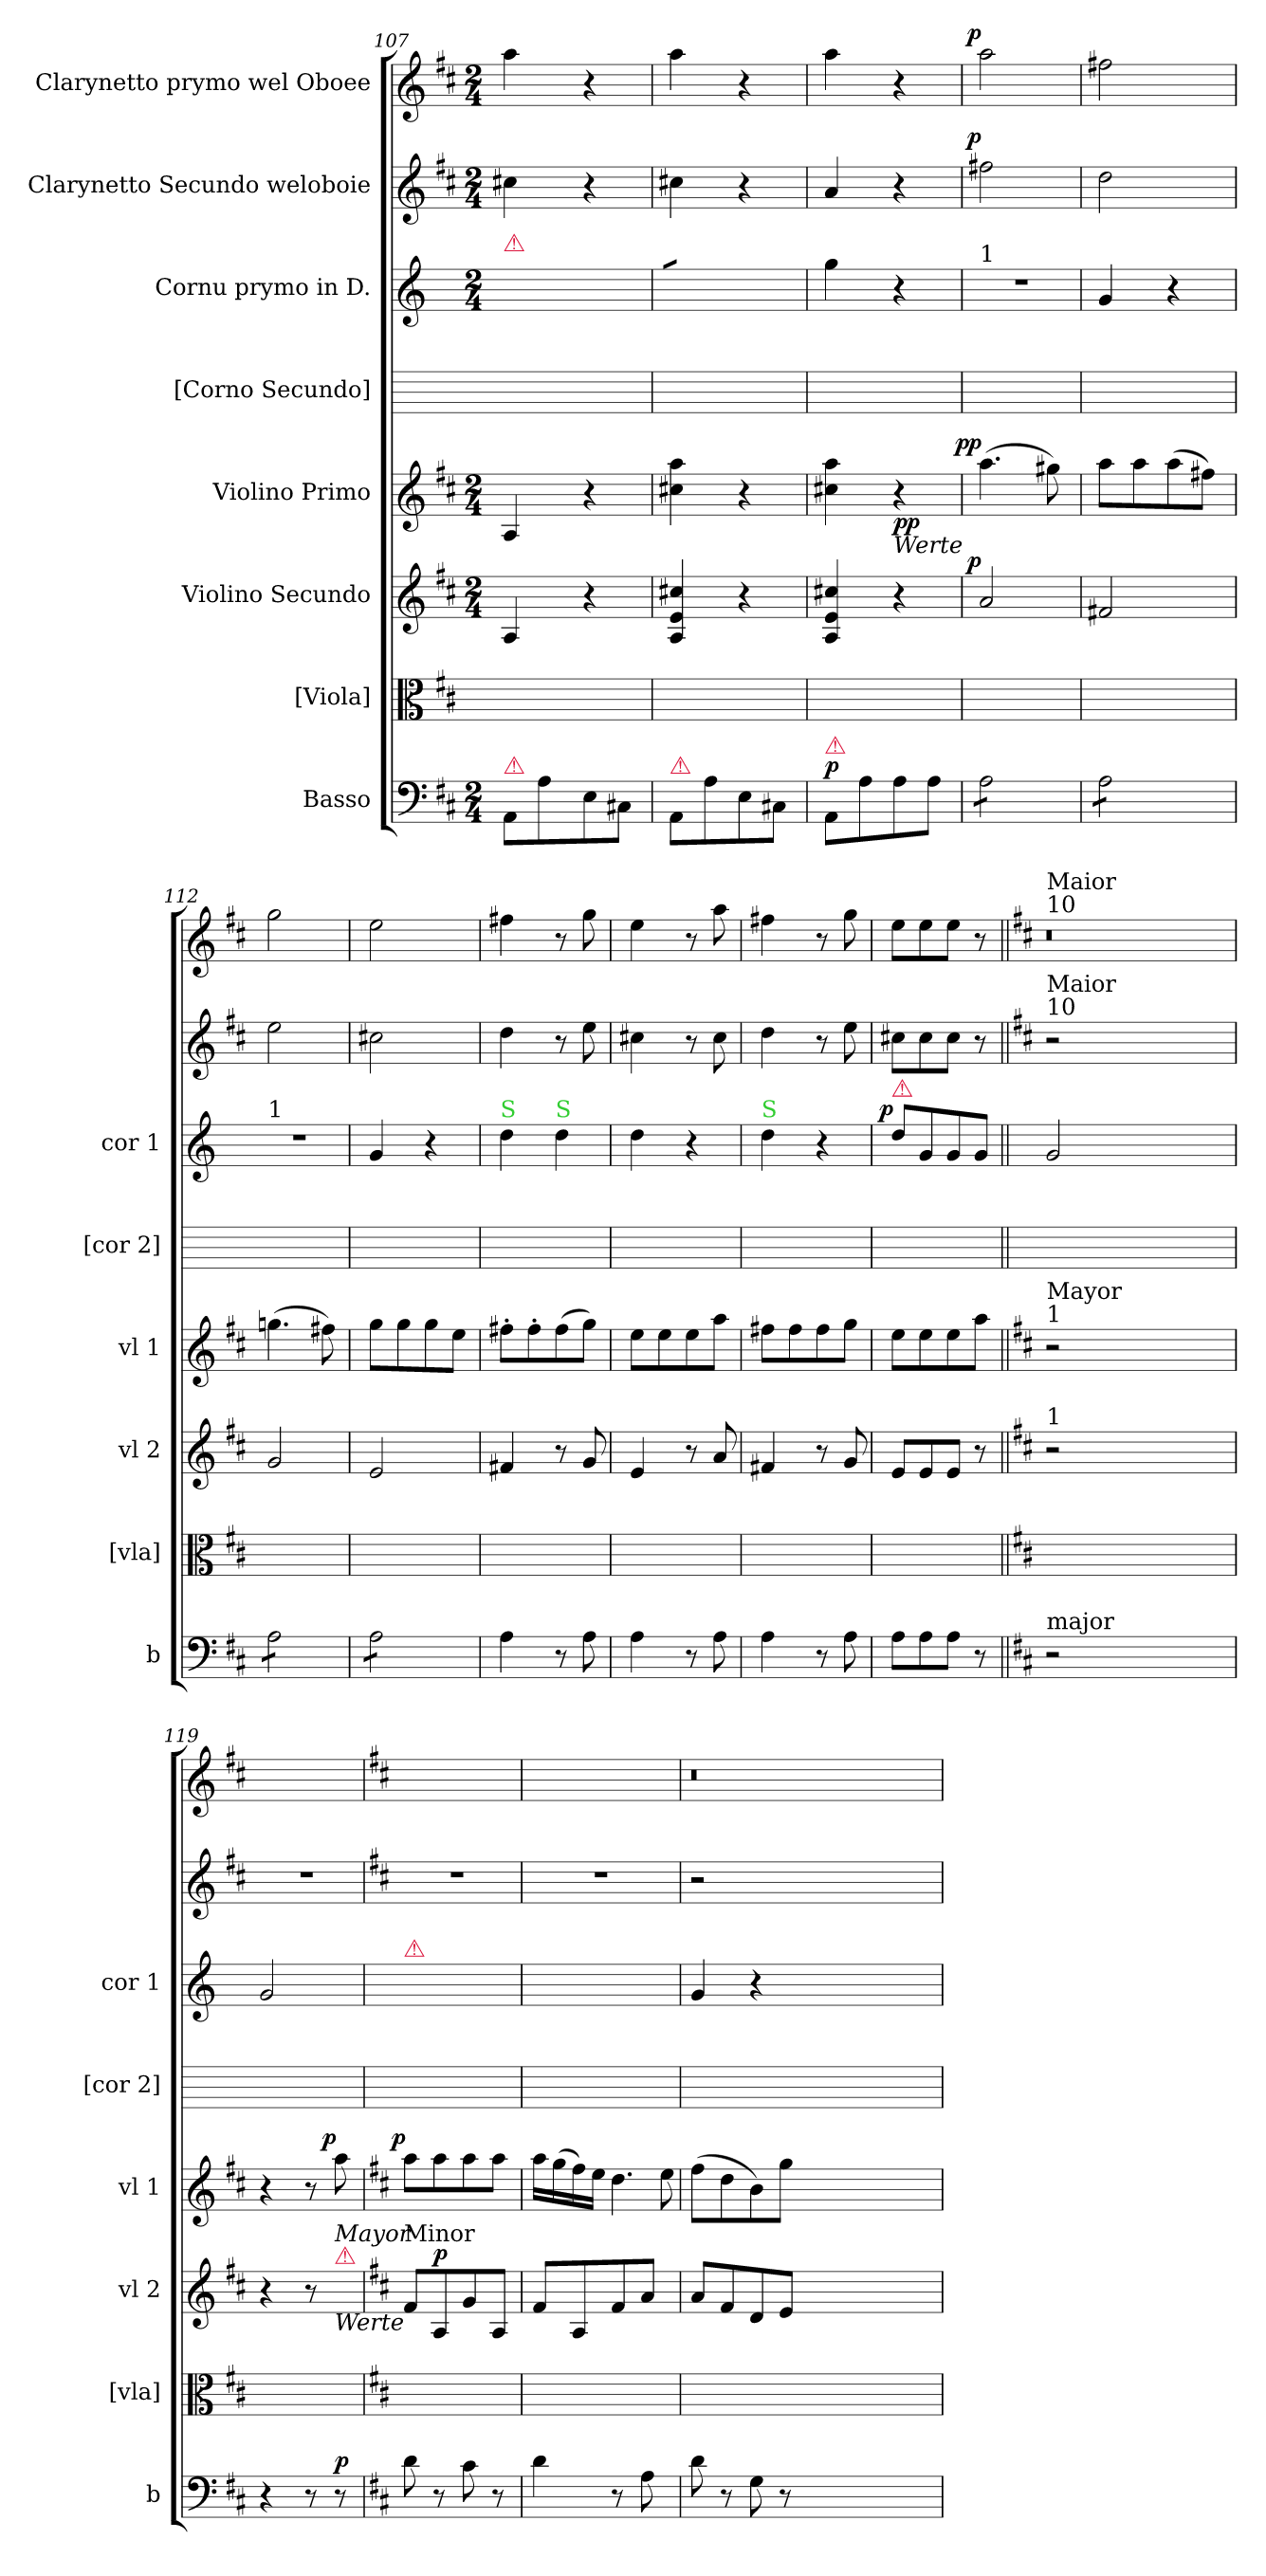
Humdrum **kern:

**kern	**dynam	**kern	**kern	**dynam	**kern	**dynam	**kern	**kern	**dynam	**kern	**dynam	**kern	**dynam
*part8	*part8	*part7	*part6	*part6	*part5	*part5	*part4	*part3	*part3	*part2	*part2	*part1	*part1
*staff8	*staff8	*staff7	*staff6	*staff6	*staff5	*staff5	*staff4	*staff3	*staff3	*staff2	*staff2	*staff1	*staff1
*I"Basso	*	*I"[Viola]	*I"Violino Secundo	*	*I"Violino Primo	*	*I"[Corno Secundo]	*I"Cornu prymo in D.	*	*I"Clarynetto Secundo weloboie	*	*I"Clarynetto prymo wel Oboee	*
*I'b	*	*I'[vla]	*I'vl 2	*	*I'vl 1	*	*I'[cor 2]	*I'cor 1	*	*	*	*	*
*clefF4	*	*clefC3	*clefG2	*	*clefG2	*	*	*clefG2	*	*clefG2	*	*clefG2	*
*	*	*	*	*	*	*	*	*ITrd6c10	*	*	*	*	*
*k[f#c#]	*	*k[f#c#]	*k[f#c#]	*	*k[f#c#]	*	*	*k[f#c#]	*	*k[f#c#]	*	*k[f#c#]	*
*D:	*	*D:	*D:	*	*D:	*	*	*D:	*	*D:	*	*D:	*
*M2/4	*	*	*M2/4	*	*M2/4	*	*	*M2/4	*	*M2/4	*	*M2/4	*
=107	=107	=107	=107	=107	=107	=107	=107	=107	=107	=107	=107	=107	=107
!	!	!	!	!	!	!	!	!LO:TX:a:color=crimson:t=⚠	!	!	!	!	!
!LO:TX:a:color=crimson:t=⚠	!	!	!	!	!	!	!	!	!	!	!	!	!
8AA/L	.	2ryy	4A/	.	4A/	.	2ryy	8a\Lyy	.	4cc#X\	.	4aa\	.
8A\	.	.	.	.	.	.	.	16a\Lyy	.	.	.	.	.
.	.	.	.	.	.	.	.	16a\JJyy	.	.	.	.	.
8E\	.	.	4r	.	4r	.	.	8a\Lyy	.	4r	.	4r	.
8C#X\J	.	.	.	.	.	.	.	8a\Jyy	.	.	.	.	.
=108	=108	=108	=108	=108	=108	=108	=108	=108	=108	=108	=108	=108	=108
!LO:TX:a:color=crimson:t=⚠	!	!	!	!	!	!	!	!	!	!	!	!	!
*	*	*	*	*	*	*	*	*tremolo	*	*	*	*	*
8AA/L	.	2ryy	4A/ 4e/ 4cc#X/	.	4cc#X\ 4aa\	.	2ryy	8a\yyL	.	4cc#X\	.	4aa\	.
8A\	.	.	.	.	.	.	.	8a\yy	.	.	.	.	.
8E\	.	.	4r	.	4r	.	.	8a\yy	.	4r	.	4r	.
8C#X\J	.	.	.	.	.	.	.	8a\yyJ	.	.	.	.	.
*	*	*	*	*	*	*	*	*Xtremolo	*	*	*	*	*
=109	=109	=109	=109	=109	=109	=109	=109	=109	=109	=109	=109	=109	=109
!LO:TX:a:color=crimson:t=⚠	!	!	!	!	!	!	!	!	!	!	!	!	!
!	!LO:DY:a	!	!	!	!	!	!	!	!	!	!	!	!
8AA/L	p.	2ryy	4A/ 4e/ 4cc#X/	.	4cc#X\ 4aa\	.	2ryy	4a\	.	4a/	.	4aa\	.
8A\	.	.	.	.	.	.	.	.	.	.	.	.	.
!	!	!	!	!	!LO:TX:b:i:t=Werte	!	!	!	!	!	!	!	!
8A\	.	.	4r	.	4r	pp	.	4r	.	4r	.	4r	.
8A\J	.	.	.	.	.	.	.	.	.	.	.	.	.
=110	=110	=110	=110	=110	=110	=110	=110	=110	=110	=110	=110	=110	=110
!	!	!	!	!	!	!	!	!LO:TX:a:t=1	!	!	!	!	!
!	!	!	!	!LO:DY:a:rj	!	!LO:DY:a:rj	!	!	!	!	!LO:DY:a:rj	!	!LO:DY:a:rj
*tremolo	*	*	*	*	*	*	*	*	*	*	*	*	*
8A\L	.	2ryy	2a/	p	(4.aa\	pp	2ryy	2r	.	2ff#X\	p	2aa\	p
8A\	.	.	.	.	.	.	.	.	.	.	.	.	.
8A\	.	.	.	.	.	.	.	.	.	.	.	.	.
8A\J	.	.	.	.	8gg#X\)	.	.	.	.	.	.	.	.
=111	=111	=111	=111	=111	=111	=111	=111	=111	=111	=111	=111	=111	=111
8A\L	.	2ryy	2f#X/	.	8aa\L	.	2ryy	4A/	.	2dd\	.	2ff#X\	.
8A\	.	.	.	.	8aa\	.	.	.	.	.	.	.	.
8A\	.	.	.	.	(8aa\	.	.	4r	.	.	.	.	.
8A\J	.	.	.	.	8ff#X\J)	.	.	.	.	.	.	.	.
=112	=112	=112	=112	=112	=112	=112	=112	=112	=112	=112	=112	=112	=112
!	!	!	!	!	!	!	!	!LO:TX:a:t=1	!	!	!	!	!
8A\L	.	2ryy	2g/	.	(4.ggn\	.	2ryy	2r	.	2ee\	.	2gg\	.
8A\	.	.	.	.	.	.	.	.	.	.	.	.	.
8A\	.	.	.	.	.	.	.	.	.	.	.	.	.
8A\J	.	.	.	.	8ff#X\)	.	.	.	.	.	.	.	.
=113	=113	=113	=113	=113	=113	=113	=113	=113	=113	=113	=113	=113	=113
8A\L	.	2ryy	2e/	.	8gg\L	.	2ryy	4A/	.	2cc#X\	.	2ee\	.
8A\	.	.	.	.	8gg\	.	.	.	.	.	.	.	.
8A\	.	.	.	.	8gg\	.	.	4r	.	.	.	.	.
8A\J	.	.	.	.	8ee\J	.	.	.	.	.	.	.	.
*Xtremolo	*	*	*	*	*	*	*	*	*	*	*	*	*
=114	=114	=114	=114	=114	=114	=114	=114	=114	=114	=114	=114	=114	=114
!	!	!	!	!	!	!	!	!LO:TX:a:color=limegreen:t=S	!	!	!	!	!
4A\	.	2ryy	4f#X/	.	8ff#X'\L	.	2ryy	4e\	.	4dd\	.	4ff#X\	.
.	.	.	.	.	8ff#'\	.	.	.	.	.	.	.	.
!	!	!	!	!	!	!	!	!LO:TX:a:color=limegreen:t=S	!	!	!	!	!
8r	.	.	8r	.	(8ff#\	.	.	4e\	.	8r	.	8r	.
8A\	.	.	8g/	.	8gg\J)	.	.	.	.	8ee\	.	8gg\	.
=115	=115	=115	=115	=115	=115	=115	=115	=115	=115	=115	=115	=115	=115
4A\	.	2ryy	4e/	.	8ee\L	.	2ryy	4e\	.	4cc#X\	.	4ee\	.
.	.	.	.	.	8ee\	.	.	.	.	.	.	.	.
8r	.	.	8r	.	8ee\	.	.	4r	.	8r	.	8r	.
8A\	.	.	8a/	.	8aa\J	.	.	.	.	8cc#\	.	8aa\	.
=116	=116	=116	=116	=116	=116	=116	=116	=116	=116	=116	=116	=116	=116
!	!	!	!	!	!	!	!	!LO:TX:a:color=limegreen:t=S	!	!	!	!	!
4A\	.	2ryy	4f#X/	.	8ff#X\L	.	2ryy	4e\	.	4dd\	.	4ff#X\	.
.	.	.	.	.	8ff#\	.	.	.	.	.	.	.	.
8r	.	.	8r	.	8ff#\	.	.	4r	.	8r	.	8r	.
8A\	.	.	8g/	.	8gg\J	.	.	.	.	8ee\	.	8gg\	.
=117	=117	=117	=117	=117	=117	=117	=117	=117	=117	=117	=117	=117	=117
!	!	!	!	!	!	!	!	!LO:TX:a:color=crimson:t=⚠	!	!	!	!	!
!	!	!	!	!	!	!	!	!	!LO:DY:a:rj	!	!	!	!
8A\L	.	2ryy	8e/L	.	8ee\L	.	2ryy	8e\L	p	8cc#X\L	.	8ee\L	.
8A\	.	.	8e/	.	8ee\	.	.	8A/	.	8cc#\	.	8ee\	.
8A\J	.	.	8e/J	.	8ee\	.	.	8A/	.	8cc#\J	.	8ee\J	.
8r	.	.	8r	.	8aa\J	.	.	8A/J	.	8r	.	8r	.
=118||	=118||	=118||	=118||	=118||	=118||	=118||	=118||	=118||	=118||	=118||	=118||	=118||	=118||
*k[f#c#]	*	*k[f#c#]	*	*	*k[f#c#]	*	*	*	*	*k[f#c#]	*	*k[f#c#]	*
!	!	!	!	!	!	!	!	!	!	!	!	!LO:TX:a:t=10	!
!	!	!	!	!	!	!	!	!	!	!	!	!LO:TX:a:t=Maior	!
!	!	!	!	!	!	!	!	!	!	!LO:TX:a:t=10	!	!	!
!	!	!	!	!	!	!	!	!	!	!LO:TX:a:t=Maior	!	!	!
!	!	!	!	!	!LO:TX:a:t=1	!	!	!	!	!	!	!	!
!	!	!	!	!	!LO:TX:a:t=Mayor	!	!	!	!	!	!	!	!
!	!	!	!LO:TX:a:t=1	!	!	!	!	!	!	!	!	!	!
!LO:TX:a:t=major	!	!	!	!	!	!	!	!	!	!	!	!	!
2r	.	2ryy	2r	.	2r	.	2ryy	2A/	.	2r	.	0r	.
1.ryy	.	1.ryy	1.ryy	.	1.ryy	.	1.ryy	1.ryy	.	1.ryy	.	.	.
=119	=119	=119	=119	=119	=119	=119	=119	=119	=119	=119	=119	=119	=119
4r	.	2ryy	4r	.	4r	.	2ryy	2A/	.	2r	.	2ryy	.
8r	.	.	8r	.	8r	.	.	.	.	.	.	.	.
!	!	!	!LO:TX:a:color=crimson:t=⚠	!	!	!	!	!	!	!	!	!	!
!	!	!	!LO:TX:b:i:t=Werte	!	!	!	!	!	!	!	!	!	!
!	!	!	!LO:TX:a:i:t=Mayor	!	!	!	!	!	!	!	!	!	!
!	!LO:DY:a	!	!	!	!	!LO:DY:a:rj	!	!	!	!	!	!	!
8r	p	.	8ryy	.	8aa\	p.	.	.	.	.	.	.	.
=120	=120	=120	=120	=120	=120	=120	=120	=120	=120	=120	=120	=120	=120
*	*	*	*k[f#c#]	*	*	*	*	*	*	*	*	*	*
!	!	!	!	!	!	!	!	!LO:TX:a:color=crimson:t=⚠	!	!	!	!	!
!	!	!	!LO:TX:a:t=Minor	!	!	!	!	!	!	!	!	!	!
!	!	!	!	!	!	!LO:DY:a:rj	!	!	!	!	!	!	!
8d\	.	2ryy	8f#/L	.	8aa\L	p	2ryy	2A/yy	.	2r	.	2ryy	.
!	!	!	!	!LO:DY:a	!	!	!	!	!	!	!	!	!
8r	.	.	8A/	p.	8aa\	.	.	.	.	.	.	.	.
8c#\	.	.	8g/	.	8aa\	.	.	.	.	.	.	.	.
8r	.	.	8A/J	.	8aa\J	.	.	.	.	.	.	.	.
=121	=121	=121	=121	=121	=121	=121	=121	=121	=121	=121	=121	=121	=121
4d\	.	2ryy	8f#/L	.	16aa\LL	.	2ryy	2A/yy	.	2r	.	2ryy	.
.	.	.	.	.	(16gg\	.	.	.	.	.	.	.	.
.	.	.	8A/	.	16ff#\)	.	.	.	.	.	.	.	.
.	.	.	.	.	16ee\JJ	.	.	.	.	.	.	.	.
!	!	!	!	!	!LO:N:vis=4.	!	!	!	!	!	!	!	!
8r	.	.	8f#/	.	8.dd\	.	.	.	.	.	.	.	.
8A\	.	.	8a/J	.	.	.	.	.	.	.	.	.	.
!	!	!	!	!	!LO:N:vis=8	!	!	!	!	!	!	!	!
.	.	.	.	.	16ee\	.	.	.	.	.	.	.	.
=122	=122	=122	=122	=122	=122	=122	=122	=122	=122	=122	=122	=122	=122
8d\	.	2ryy	8a/L	.	(8ff#\L	.	2ryy	4A/	.	2r	.	0r	.
8r	.	.	8f#/	.	8dd\	.	.	.	.	.	.	.	.
8G\	.	.	8d/	.	8b\)	.	.	4r	.	.	.	.	.
8r	.	.	8e/J	.	8gg\J	.	.	.	.	.	.	.	.
1.ryy	.	1.ryy	1.ryy	.	1.ryy	.	1.ryy	1.ryy	.	1.ryy	.	.	.
=	=	=	=	=	=	=	=	=	=	=	=	=	=
*-	*-	*-	*-	*-	*-	*-	*-	*-	*-	*-	*-	*-	*-
